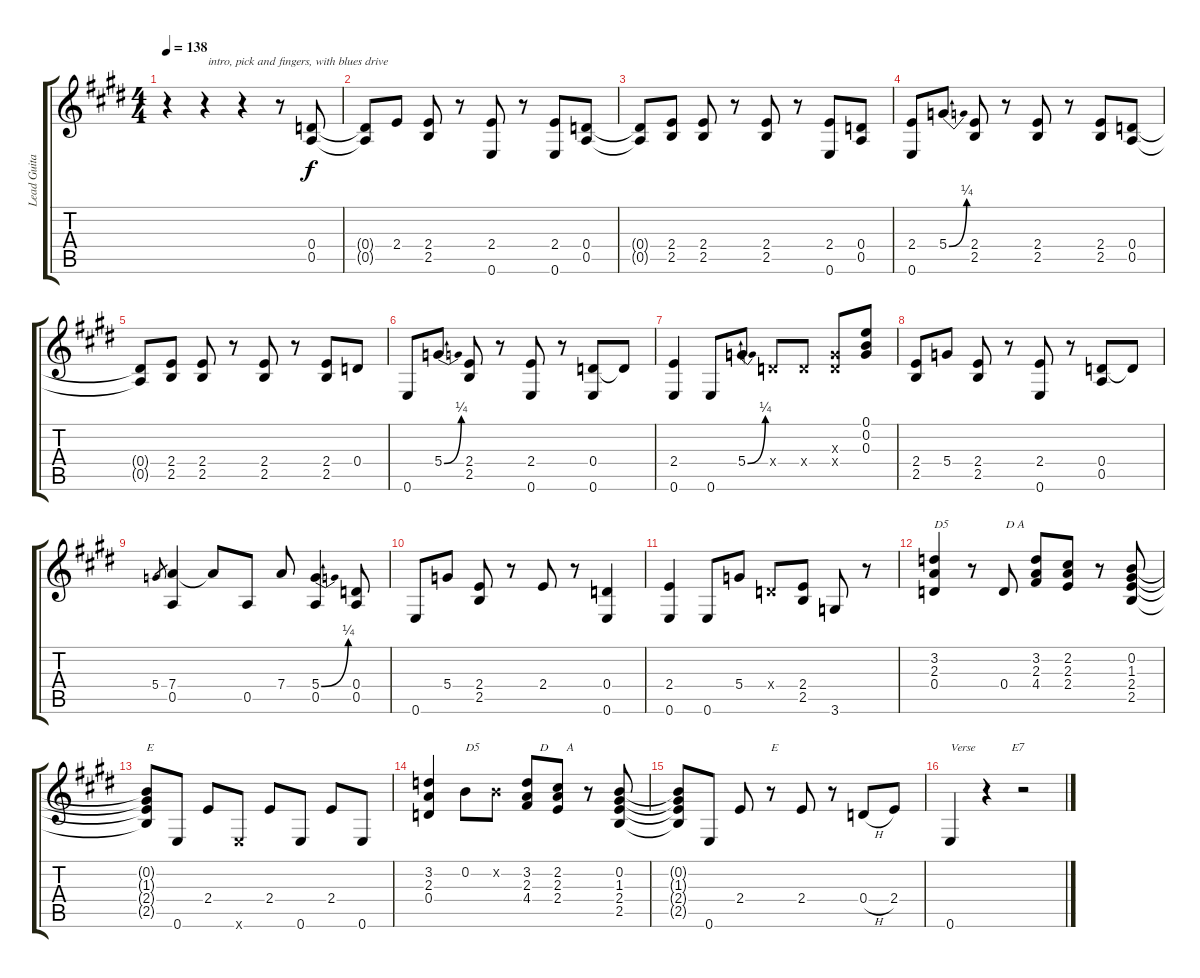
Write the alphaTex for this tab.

\track ("Lead Guitar" "Lead Guita") {instrument distortionguitar}
\staff {score tabs}
\tuning (E4 B3 G3 D3 A2 E2) {hide}
\ts (4 4)
\tempo 138
\clef g2
\ks e
r.4{dy f instrument distortionguitar} r.4{txt " intro, pick and fingers, with blues drive"} r.4 r.8 (0.4 0.5).8 |
(0.4{t} 0.5{t}).8 2.4.8 (2.4 2.5).8 r.8 (2.4 0.6).8 r.8 (2.4 0.6).8 (0.4 0.5).8 |
(0.4{t} 0.5{t}).8 (2.4 2.5).8 (2.4 2.5).8 r.8 (2.4 2.5).8 r.8 (2.4 0.6).8 (0.4 0.5).8 |
(2.4 0.6).8 5.4{be (bend 0 0 60 1)}.8 (2.4 2.5).8 r.8 (2.4 2.5).8 r.8 (2.4 2.5).8 (0.4 0.5).8 |
(0.4{t} 0.5{t}).8 (2.4 2.5).8 (2.4 2.5).8 r.8 (2.4 2.5).8 r.8 (2.4 2.5).8 0.4.8 |
0.6.8 5.4{be (bend 0 0 60 1)}.8 (2.4 2.5).8 r.8 (2.4 0.6).8 r.8 (0.4 0.6).8 0.4{t}.8 |
(2.4 0.6).4 0.6.8 5.4{be (bend 0 0 60 1)}.8 0.4{x}.8 0.4{x}.8 (0.3{x} 0.4{x}).8 (0.1 0.2 0.3).8 |
(2.4 2.5).8 5.4.8 (2.4 2.5).8 r.8 (2.4 0.6).8 r.8 (0.4 0.5).8 0.4{t}.8 |
5.4.8{gr} (7.4 0.5).4 7.4{t}.8 0.5.8 7.4.8 (5.4{be (bend 0 0 60 1)} 0.5).4 (0.4 0.5).8 |
0.6.8 5.4.8 (2.4 2.5).8 r.8 2.4.8 r.8 (0.4 0.6).4 |
(2.4 0.6).4 0.6.8 5.4.8 0.4{x}.8 (2.4 2.5).8 3.6.8 r.8 |
(3.2 2.3 0.4).4{txt "D5                   D A"} r.8 0.4.8 (3.2 2.3 4.4).8 (2.2 2.3 2.4).8 r.8 (0.2 1.3 2.4 2.5).8 |
(0.2{t} 1.3{t} 2.4{t} 2.5{t}).8{txt "E"} 0.6.8 2.4.8 0.6{x}.8 2.4.8 0.6.8 2.4.8 0.6.8 |
(3.2 2.3 0.4).4 0.2.8{txt "D5                    D      A "} 0.2{x}.8 (3.2 2.3 4.4).8 (2.2 2.3 2.4).8 r.8 (0.2 1.3 2.4 2.5).8 |
(0.2{t} 1.3{t} 2.4{t} 2.5{t}).8 0.6.8 2.4.8 r.8{txt "E"} 2.4.8 r.8 0.4{h}.8 2.4.8 |
0.6.4{txt "Verse            E7"} r.4 r.2
